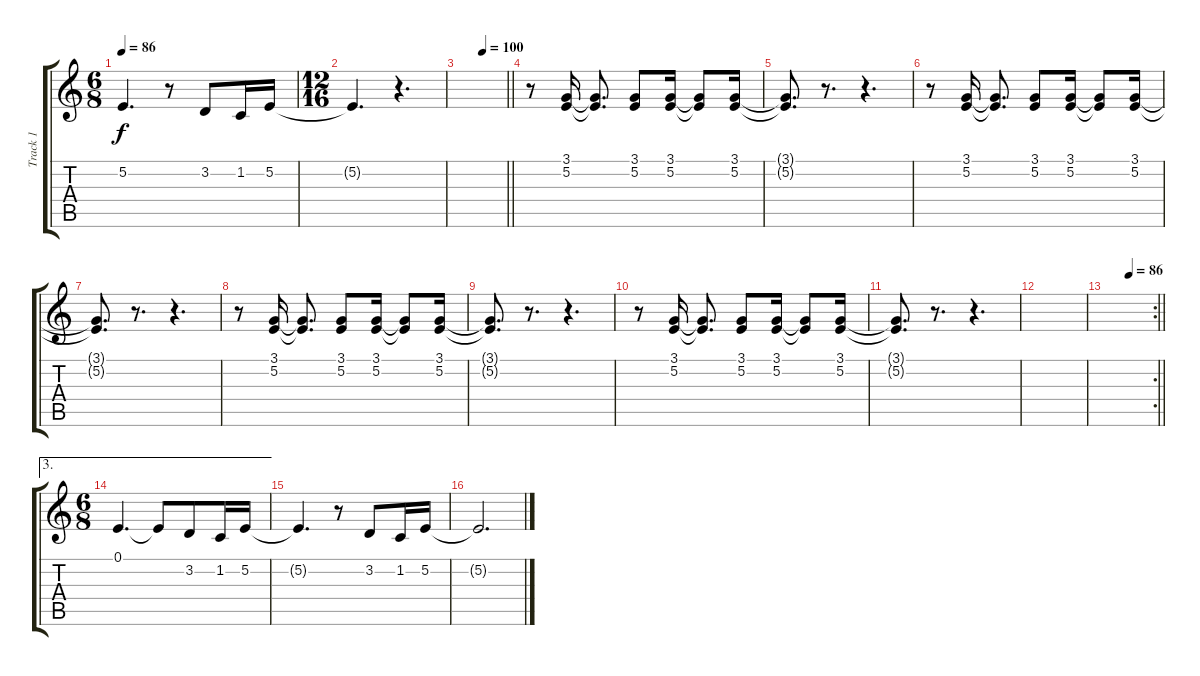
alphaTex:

\track ("Track 1" "Track 1") {instrument tenorsax}
\staff {score tabs}
\tuning (E4 B3 G3 D3 A2 E2) {hide}
\ts (6 8)
\tempo 86
\clef g2
\ks c
5.2{t}.4{d dy f} r.8 3.2.8 1.2.16 5.2.16 |
\ts (12 16)
5.2{t}.4{d} r.4{d} |
\tempo (100 0.5)
\barLineRight lightlight
|
r.8 (3.1 5.2).16 (3.1{t} 5.2{t}).8{d} (3.1 5.2).8 (3.1 5.2).16 (3.1{t} 5.2{t}).8 (3.1 5.2).16 |
(3.1{t} 5.2{t}).8{d} r.8{d} r.4{d} |
r.8 (3.1 5.2).16 (3.1{t} 5.2{t}).8{d} (3.1 5.2).8 (3.1 5.2).16 (3.1{t} 5.2{t}).8 (3.1 5.2).16 |
(3.1{t} 5.2{t}).8{d} r.8{d} r.4{d} |
r.8 (3.1 5.2).16 (3.1{t} 5.2{t}).8{d} (3.1 5.2).8 (3.1 5.2).16 (3.1{t} 5.2{t}).8 (3.1 5.2).16 |
(3.1{t} 5.2{t}).8{d} r.8{d} r.4{d} |
r.8 (3.1 5.2).16 (3.1{t} 5.2{t}).8{d} (3.1 5.2).8 (3.1 5.2).16 (3.1{t} 5.2{t}).8 (3.1 5.2).16 |
(3.1{t} 5.2{t}).8{d} r.8{d} r.4{d} |
|
\rc 2
\tempo (86 0.5)
\barLineRight lightlight
|
\ae 3
\ts (6 8)
0.1.4{d} 0.1{t}.8 3.2.8 1.2.16 5.2.16 |
5.2{t}.4{d} r.8 3.2.8 1.2.16 5.2.16 |
5.2{t}.2{d}
